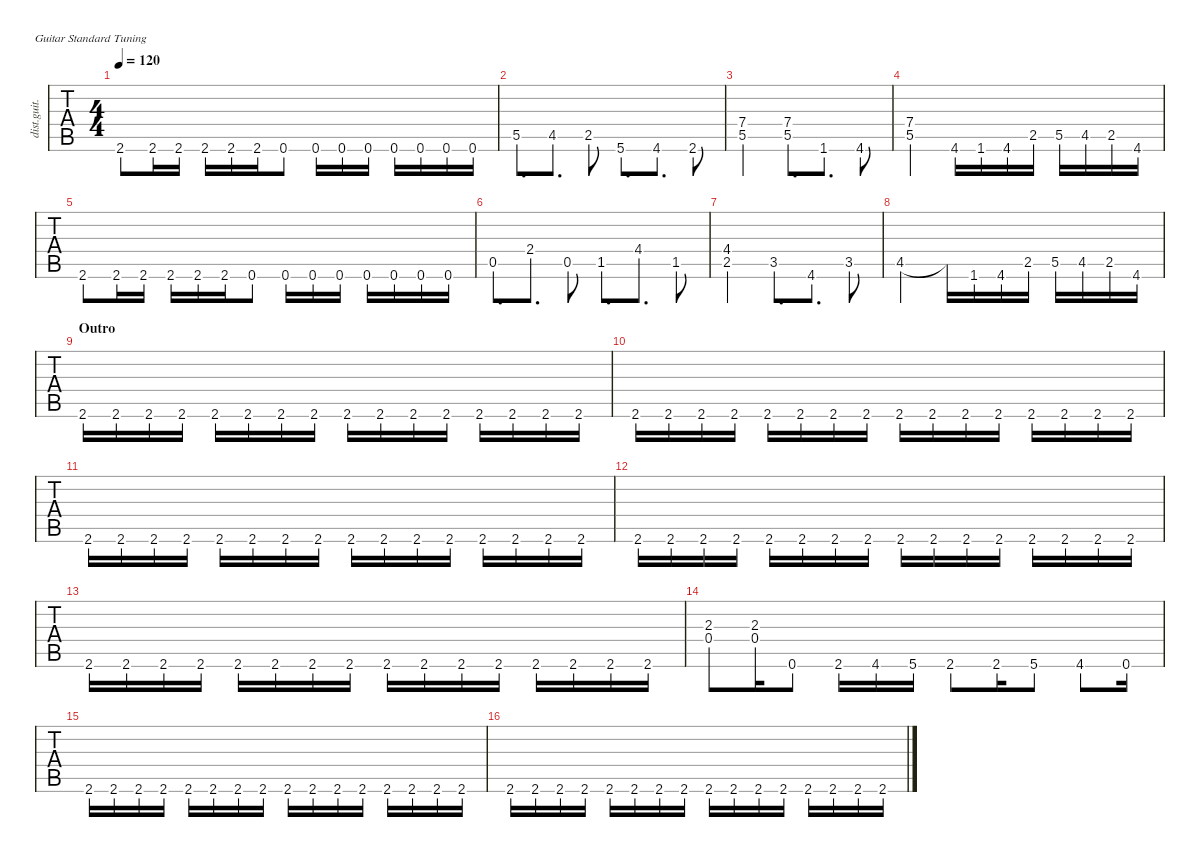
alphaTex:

\defaultSystemsLayout 4
\hideDynamics
\bracketExtendMode nobrackets
\track ("Rythm Guitar 1" "dist.guit.") {instrument distortionguitar}
\staff {tabs}
\tuning (E4 B3 G3 D3 A2 E2)
\ts (4 4)
\tempo 120
\clef g2
\ks c
2.6{acc #}.8{dy f beam Up} 2.6{acc #}.16{beam Up} 2.6{acc #}.16{beam Up} 2.6{acc #}.16{beam Up} 2.6{acc #}.16{beam Up} 2.6{acc #}.16{beam Up} 0.6.8{beam Up} 0.6.16{beam Up} 0.6.16{beam Up} 0.6.16{beam Up} 0.6.16{beam Up} 0.6.16{beam Up} 0.6.16{beam Up} 0.6.16{beam Up} |
5.5.8{d beam Up} 4.5{acc #}.8{d beam Up} 2.5.8{beam Up} 5.6.8{d beam Up} 4.6{acc #}.8{d beam Up} 2.6{acc #}.8{beam Up} |
(7.4 5.5).2{beam Up} (7.4 5.5).8{d beam Up} 1.6.8{d beam Up} 4.6{acc #}.8{beam Up} |
(7.4 5.5).2{beam Up} 4.6{acc #}.16{beam Up} 1.6.16{beam Up} 4.6{acc #}.16{beam Up} 2.5.16{beam Up} 5.5.16{beam Up} 4.5{acc #}.16{beam Up} 2.5.16{beam Up} 4.6{acc #}.16{beam Up} |
2.6{acc #}.8{beam Up} 2.6{acc #}.16{beam Up} 2.6{acc #}.16{beam Up} 2.6{acc #}.16{beam Up} 2.6{acc #}.16{beam Up} 2.6{acc #}.16{beam Up} 0.6.8{beam Up} 0.6.16{beam Up} 0.6.16{beam Up} 0.6.16{beam Up} 0.6.16{beam Up} 0.6.16{beam Up} 0.6.16{beam Up} 0.6.16{beam Up} |
0.5.8{d beam Up} 2.4.8{d beam Up} 0.5.8{beam Up} 1.5{acc #}.8{d beam Up} 4.4{acc #}.8{d beam Up} 1.5{acc #}.8{beam Up} |
(4.4{acc #} 2.5).2{beam Up} 3.5.8{d beam Up} 4.6{acc #}.8{d beam Up} 3.5.8{beam Up} |
4.5{acc #}.2{beam Up} 4.5{t acc #}.16{beam Up} 1.6.16{beam Up} 4.6{acc #}.16{beam Up} 2.5.16{beam Up} 5.5.16{beam Up} 4.5{acc #}.16{beam Up} 2.5.16{beam Up} 4.6{acc #}.16{beam Up} |
\section ("" "Outro")
2.6{acc #}.16{beam Up} 2.6{acc #}.16{beam Up} 2.6{acc #}.16{beam Up} 2.6{acc #}.16{beam Up} 2.6{acc #}.16{beam Up} 2.6{acc #}.16{beam Up} 2.6{acc #}.16{beam Up} 2.6{acc #}.16{beam Up} 2.6{acc #}.16{beam Up} 2.6{acc #}.16{beam Up} 2.6{acc #}.16{beam Up} 2.6{acc #}.16{beam Up} 2.6{acc #}.16{beam Up} 2.6{acc #}.16{beam Up} 2.6{acc #}.16{beam Up} 2.6{acc #}.16{beam Up} |
2.6{acc #}.16{beam Up} 2.6{acc #}.16{beam Up} 2.6{acc #}.16{beam Up} 2.6{acc #}.16{beam Up} 2.6{acc #}.16{beam Up} 2.6{acc #}.16{beam Up} 2.6{acc #}.16{beam Up} 2.6{acc #}.16{beam Up} 2.6{acc #}.16{beam Up} 2.6{acc #}.16{beam Up} 2.6{acc #}.16{beam Up} 2.6{acc #}.16{beam Up} 2.6{acc #}.16{beam Up} 2.6{acc #}.16{beam Up} 2.6{acc #}.16{beam Up} 2.6{acc #}.16{beam Up} |
2.6{acc #}.16{beam Up} 2.6{acc #}.16{beam Up} 2.6{acc #}.16{beam Up} 2.6{acc #}.16{beam Up} 2.6{acc #}.16{beam Up} 2.6{acc #}.16{beam Up} 2.6{acc #}.16{beam Up} 2.6{acc #}.16{beam Up} 2.6{acc #}.16{beam Up} 2.6{acc #}.16{beam Up} 2.6{acc #}.16{beam Up} 2.6{acc #}.16{beam Up} 2.6{acc #}.16{beam Up} 2.6{acc #}.16{beam Up} 2.6{acc #}.16{beam Up} 2.6{acc #}.16{beam Up} |
2.6{acc #}.16{beam Up} 2.6{acc #}.16{beam Up} 2.6{acc #}.16{beam Up} 2.6{acc #}.16{beam Up} 2.6{acc #}.16{beam Up} 2.6{acc #}.16{beam Up} 2.6{acc #}.16{beam Up} 2.6{acc #}.16{beam Up} 2.6{acc #}.16{beam Up} 2.6{acc #}.16{beam Up} 2.6{acc #}.16{beam Up} 2.6{acc #}.16{beam Up} 2.6{acc #}.16{beam Up} 2.6{acc #}.16{beam Up} 2.6{acc #}.16{beam Up} 2.6{acc #}.16{beam Up} |
2.6{acc #}.16{beam Up} 2.6{acc #}.16{beam Up} 2.6{acc #}.16{beam Up} 2.6{acc #}.16{beam Up} 2.6{acc #}.16{beam Up} 2.6{acc #}.16{beam Up} 2.6{acc #}.16{beam Up} 2.6{acc #}.16{beam Up} 2.6{acc #}.16{beam Up} 2.6{acc #}.16{beam Up} 2.6{acc #}.16{beam Up} 2.6{acc #}.16{beam Up} 2.6{acc #}.16{beam Up} 2.6{acc #}.16{beam Up} 2.6{acc #}.16{beam Up} 2.6{acc #}.16{beam Up} |
(2.3 0.4).8{beam Up} (2.3 0.4).16{beam Up} 0.6.8{beam Up} 2.6{acc #}.16{beam Up} 4.6{acc #}.16{beam Up} 5.6.16{beam Up} 2.6{acc #}.8{beam Up} 2.6{acc #}.16{beam Up} 5.6.8{beam Up} 4.6{acc #}.8{beam Up} 0.6.16{beam Up} |
2.6{acc #}.16{beam Up} 2.6{acc #}.16{beam Up} 2.6{acc #}.16{beam Up} 2.6{acc #}.16{beam Up} 2.6{acc #}.16{beam Up} 2.6{acc #}.16{beam Up} 2.6{acc #}.16{beam Up} 2.6{acc #}.16{beam Up} 2.6{acc #}.16{beam Up} 2.6{acc #}.16{beam Up} 2.6{acc #}.16{beam Up} 2.6{acc #}.16{beam Up} 2.6{acc #}.16{beam Up} 2.6{acc #}.16{beam Up} 2.6{acc #}.16{beam Up} 2.6{acc #}.16{beam Up} |
2.6{acc #}.16{beam Up} 2.6{acc #}.16{beam Up} 2.6{acc #}.16{beam Up} 2.6{acc #}.16{beam Up} 2.6{acc #}.16{beam Up} 2.6{acc #}.16{beam Up} 2.6{acc #}.16{beam Up} 2.6{acc #}.16{beam Up} 2.6{acc #}.16{beam Up} 2.6{acc #}.16{beam Up} 2.6{acc #}.16{beam Up} 2.6{acc #}.16{beam Up} 2.6{acc #}.16{beam Up} 2.6{acc #}.16{beam Up} 2.6{acc #}.16{beam Up} 2.6{acc #}.16{beam Up}
